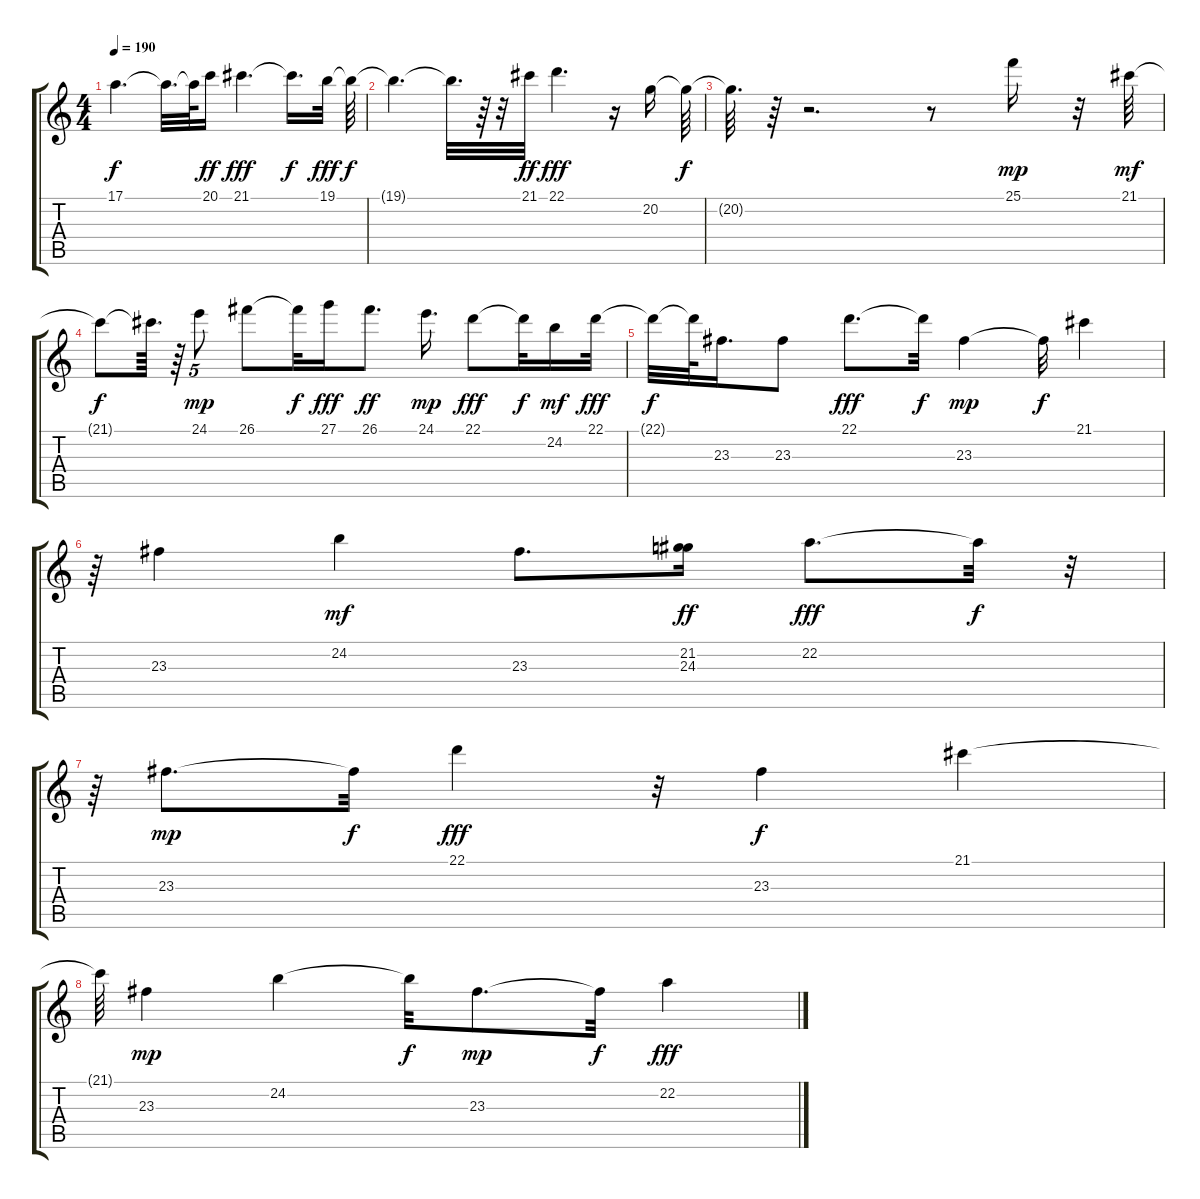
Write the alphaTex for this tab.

\track "" {instrument trumpet}
\staff {score tabs}
\tuning (E4 B3 G3 D3 A2 E2) {hide}
\ts (4 4)
\tempo 190
\clef g2
\ks c
17.1{t}.4{d dy f} 17.1{t}.32{d} 17.1{t}.64 20.1.16{dy ff} 21.1.4{d dy fff} 21.1{t}.16{d dy f} 19.1.32{dy fff} 19.1{t}.64{dy f} |
19.1{t}.4{d} 19.1{t}.32{d} r.64 r.32 21.1.32{dy ff} 22.1.4{d dy fff} r.16 20.2.16 20.2{t}.64{dy f} |
20.2{t}.64{d} r.64 r.2{d} r.8 25.1.16{dy mp} r.32 21.1.64{dy mf} |
21.1{t}.8{dy f} 21.1{t}.64{d} r.64 24.1.8{tu (5 4) dy mp} 26.1.8 26.1{t}.32{dy f} 27.1.16{dy fff} 26.1.8{d dy ff} 24.1.16{d dy mp} 22.1.8{dy fff} 22.1{t}.32{dy f} 24.2.16{dy mf} 22.1.32{dy fff} |
22.1{t}.32{dy f} 22.1{t}.64 23.3.16{d} 23.3.8 22.1.8{d dy fff} 22.1{t}.32{dy f} 23.3.4{dy mp} 23.3{t}.32{dy f} 21.1.4 |
r.64 23.3.4 24.2.4{dy mf} 23.3.8{d} (21.2 24.3).16{dy ff} 22.2.8{d dy fff} 22.2{t}.32{dy f} r.32 |
r.64 23.3.8{d dy mp} 23.3{t}.32{dy f} 22.1.4{dy fff} r.32 23.3.4{dy f} 21.1.4 |
21.1{t}.64 23.3.4{dy mp} 24.2.4 24.2{t}.32{dy f} 23.3.8{d dy mp} 23.3{t}.32{dy f} 22.2.4{dy fff}
